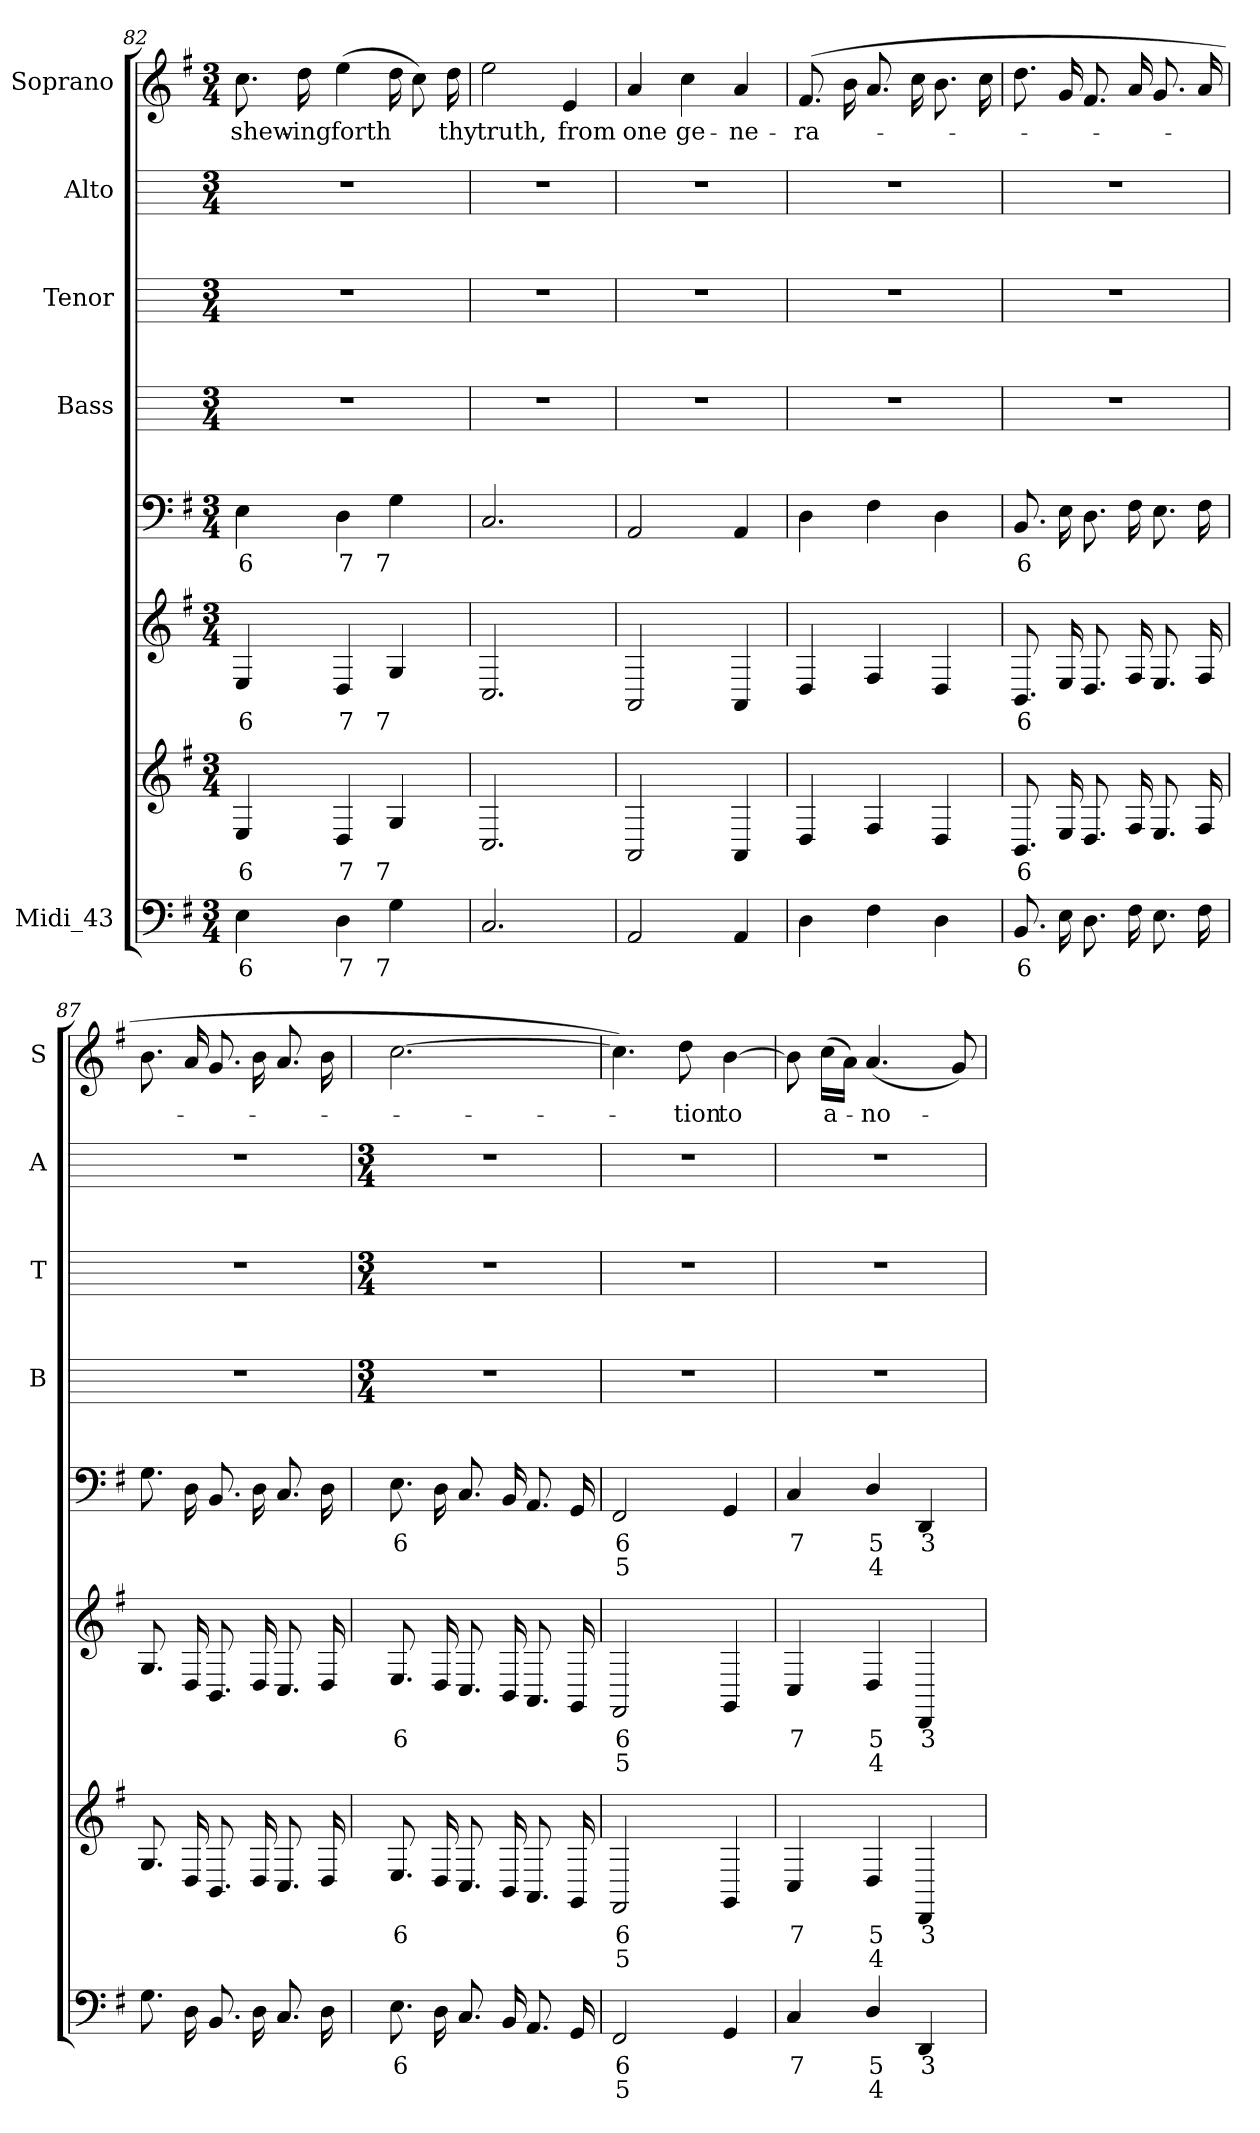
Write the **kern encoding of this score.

**kern	**text	**text	**kern	**text	**text	**kern	**text	**text	**kern	**text	**text	**kern	**kern	**kern	**kern	**text
*part5	*part5	*part5	*part5	*part5	*part5	*part5	*part5	*part5	*part5	*part5	*part5	*part4	*part3	*part2	*part1	*part1
*staff8	*staff8	*staff8	*staff7	*staff7	*staff7	*staff6	*staff6	*staff6	*staff5	*staff5	*staff5	*staff4	*staff3	*staff2	*staff1	*staff1
*I"Midi_43	*	*	*	*	*	*	*	*	*	*	*	*I"Bass	*I"Tenor	*I"Alto	*I"Soprano	*
*	*	*	*	*	*	*	*	*	*	*	*	*I'B	*I'T	*I'A	*I'S	*
*clefF4	*	*	*clefG2	*	*	*clefG2	*	*	*clefF4	*	*	*	*	*	*clefG2	*
*k[f#]	*	*	*k[f#]	*	*	*k[f#]	*	*	*k[f#]	*	*	*	*	*	*k[f#]	*
*G:	*	*	*G:	*	*	*G:	*	*	*G:	*	*	*	*	*	*G:	*
*M3/4	*	*	*M3/4	*	*	*M3/4	*	*	*M3/4	*	*	*M3/4	*M3/4	*M3/4	*M3/4	*
=82	=82	=82	=82	=82	=82	=82	=82	=82	=82	=82	=82	=82	=82	=82	=82	=82
!	!LO:LY:b	!	!	!LO:LY:b	!	!	!LO:LY:b	!	!	!LO:LY:b	!	!	!	!	!	!LO:LY:b
4E	6	.	4E	6	.	4E	6	.	4E	6	.	2.r	2.r	2.r	8.cc	shew-
!	!	!	!	!	!	!	!	!	!	!	!	!	!	!	!	!LO:LY:b
.	.	.	.	.	.	.	.	.	.	.	.	.	.	.	16dd	-ing
!	!LO:LY:b	!	!	!LO:LY:b	!	!	!LO:LY:b	!	!	!LO:LY:b	!	!	!	!	!	!LO:LY:b
4D	7	.	4D	7	.	4D	7	.	4D	7	.	.	.	.	(>4ee	forth
!	!LO:LY:b	!	!	!LO:LY:b	!	!	!LO:LY:b	!	!	!LO:LY:b	!	!	!	!	!	!
4G	7	.	4G	7	.	4G	7	.	4G	7	.	.	.	.	16ddLL	.
.	.	.	.	.	.	.	.	.	.	.	.	.	.	.	8ccJ)	.
!	!	!	!	!	!	!	!	!	!	!	!	!	!	!	!	!LO:LY:b
.	.	.	.	.	.	.	.	.	.	.	.	.	.	.	16dd	thy
=83	=83	=83	=83	=83	=83	=83	=83	=83	=83	=83	=83	=83	=83	=83	=83	=83
!	!	!	!	!	!	!	!	!	!	!	!	!	!	!	!	!LO:LY:b
2.C	.	.	2.C	.	.	2.C	.	.	2.C	.	.	2.r	2.r	2.r	2ee	truth,
!	!	!	!	!	!	!	!	!	!	!	!	!	!	!	!	!LO:LY:b
.	.	.	.	.	.	.	.	.	.	.	.	.	.	.	4e	from
=84	=84	=84	=84	=84	=84	=84	=84	=84	=84	=84	=84	=84	=84	=84	=84	=84
!	!	!	!	!	!	!	!	!	!	!	!	!	!	!	!	!LO:LY:b
2AA	.	.	2AA	.	.	2AA	.	.	2AA	.	.	2.r	2.r	2.r	4a	one
!	!	!	!	!	!	!	!	!	!	!	!	!	!	!	!	!LO:LY:b
.	.	.	.	.	.	.	.	.	.	.	.	.	.	.	4cc	ge-
!	!	!	!	!	!	!	!	!	!	!	!	!	!	!	!	!LO:LY:b
4AA	.	.	4AA	.	.	4AA	.	.	4AA	.	.	.	.	.	4a	-ne-
=85	=85	=85	=85	=85	=85	=85	=85	=85	=85	=85	=85	=85	=85	=85	=85	=85
!	!	!	!	!	!	!	!	!	!	!	!	!	!	!	!	!LO:LY:b
4D	.	.	4D	.	.	4D	.	.	4D	.	.	2.r	2.r	2.r	(>8.f#L	-ra-
.	.	.	.	.	.	.	.	.	.	.	.	.	.	.	16bL	.
4F#	.	.	4F#	.	.	4F#	.	.	4F#	.	.	.	.	.	8.a	.
.	.	.	.	.	.	.	.	.	.	.	.	.	.	.	16ccL	.
4D	.	.	4D	.	.	4D	.	.	4D	.	.	.	.	.	8.b	.
.	.	.	.	.	.	.	.	.	.	.	.	.	.	.	16ccJ	.
=86	=86	=86	=86	=86	=86	=86	=86	=86	=86	=86	=86	=86	=86	=86	=86	=86
!	!LO:LY:b	!	!	!LO:LY:b	!	!	!LO:LY:b	!	!	!LO:LY:b	!	!	!	!	!	!
8.BBL	6	.	8.BBL	6	.	8.BBL	6	.	8.BBL	6	.	2.r	2.r	2.r	8.ddL	.
16EL	.	.	16EL	.	.	16EL	.	.	16EL	.	.	.	.	.	16gL	.
8.D	.	.	8.D	.	.	8.D	.	.	8.D	.	.	.	.	.	8.f#	.
16F#L	.	.	16F#L	.	.	16F#L	.	.	16F#L	.	.	.	.	.	16aL	.
8.E	.	.	8.E	.	.	8.E	.	.	8.E	.	.	.	.	.	8.g	.
16F#J	.	.	16F#J	.	.	16F#J	.	.	16F#J	.	.	.	.	.	16aJ	.
=87	=87	=87	=87	=87	=87	=87	=87	=87	=87	=87	=87	=87	=87	=87	=87	=87
8.GL	.	.	8.GL	.	.	8.GL	.	.	8.GL	.	.	2.r	2.r	2.r	8.bL	.
16DL	.	.	16DL	.	.	16DL	.	.	16DL	.	.	.	.	.	16aL	.
8.BB	.	.	8.BB	.	.	8.BB	.	.	8.BB	.	.	.	.	.	8.g	.
16DL	.	.	16DL	.	.	16DL	.	.	16DL	.	.	.	.	.	16bL	.
8.C	.	.	8.C	.	.	8.C	.	.	8.C	.	.	.	.	.	8.a	.
16DJ	.	.	16DJ	.	.	16DJ	.	.	16DJ	.	.	.	.	.	16bJ	.
!!LO:LB:g=z
=88	=88	=88	=88	=88	=88	=88	=88	=88	=88	=88	=88	=88	=88	=88	=88	=88
*	*	*	*	*	*	*	*	*	*	*	*	*M3/4	*M3/4	*M3/4	*	*
!	!LO:LY:b	!	!	!LO:LY:b	!	!	!LO:LY:b	!	!	!LO:LY:b	!	!	!	!	!	!
8.EL	6	.	8.EL	6	.	8.EL	6	.	8.EL	6	.	2.r	2.r	2.r	[2.cc	.
16DL	.	.	16DL	.	.	16DL	.	.	16DL	.	.	.	.	.	.	.
8.C	.	.	8.C	.	.	8.C	.	.	8.C	.	.	.	.	.	.	.
16BBL	.	.	16BBL	.	.	16BBL	.	.	16BBL	.	.	.	.	.	.	.
8.AA	.	.	8.AA	.	.	8.AA	.	.	8.AA	.	.	.	.	.	.	.
16GGJ	.	.	16GGJ	.	.	16GGJ	.	.	16GGJ	.	.	.	.	.	.	.
=89	=89	=89	=89	=89	=89	=89	=89	=89	=89	=89	=89	=89	=89	=89	=89	=89
!	!LO:LY:b	!LO:LY:b	!	!LO:LY:b	!LO:LY:b	!	!LO:LY:b	!LO:LY:b	!	!LO:LY:b	!LO:LY:b	!	!	!	!	!
2FF#	6	5	2FF#	6	5	2FF#	6	5	2FF#	6	5	2.r	2.r	2.r	4.cc])	.
!	!	!	!	!	!	!	!	!	!	!	!	!	!	!	!	!LO:LY:b
.	.	.	.	.	.	.	.	.	.	.	.	.	.	.	8dd	tion
!	!	!	!	!	!	!	!	!	!	!	!	!	!	!	!	!LO:LY:b
4GG	.	.	4GG	.	.	4GG	.	.	4GG	.	.	.	.	.	[4b	to
=90	=90	=90	=90	=90	=90	=90	=90	=90	=90	=90	=90	=90	=90	=90	=90	=90
!	!LO:LY:b	!	!	!LO:LY:b	!	!	!LO:LY:b	!	!	!LO:LY:b	!	!	!	!	!	!
4C	7	.	4C	7	.	4C	7	.	4C	7	.	2.r	2.r	2.r	8b]	.
!	!	!	!	!	!	!	!	!	!	!	!	!	!	!	!	!LO:LY:b
.	.	.	.	.	.	.	.	.	.	.	.	.	.	.	(>16ccLL	a-
.	.	.	.	.	.	.	.	.	.	.	.	.	.	.	16aJJ)	.
!	!LO:LY:b	!LO:LY:b	!	!LO:LY:b	!LO:LY:b	!	!LO:LY:b	!LO:LY:b	!	!LO:LY:b	!LO:LY:b	!	!	!	!	!LO:LY:b
4D/	5	4	4D/	5	4	4D/	5	4	4D/	5	4	.	.	.	(<4.a	no-
!	!LO:LY:b	!	!	!LO:LY:b	!	!	!LO:LY:b	!	!	!LO:LY:b	!	!	!	!	!	!
4DD	3	.	4DD	3	.	4DD	3	.	4DD	3	.	.	.	.	.	.
.	.	.	.	.	.	.	.	.	.	.	.	.	.	.	8g)	.
=	=	=	=	=	=	=	=	=	=	=	=	=	=	=	=	=
*-	*-	*-	*-	*-	*-	*-	*-	*-	*-	*-	*-	*-	*-	*-	*-	*-
